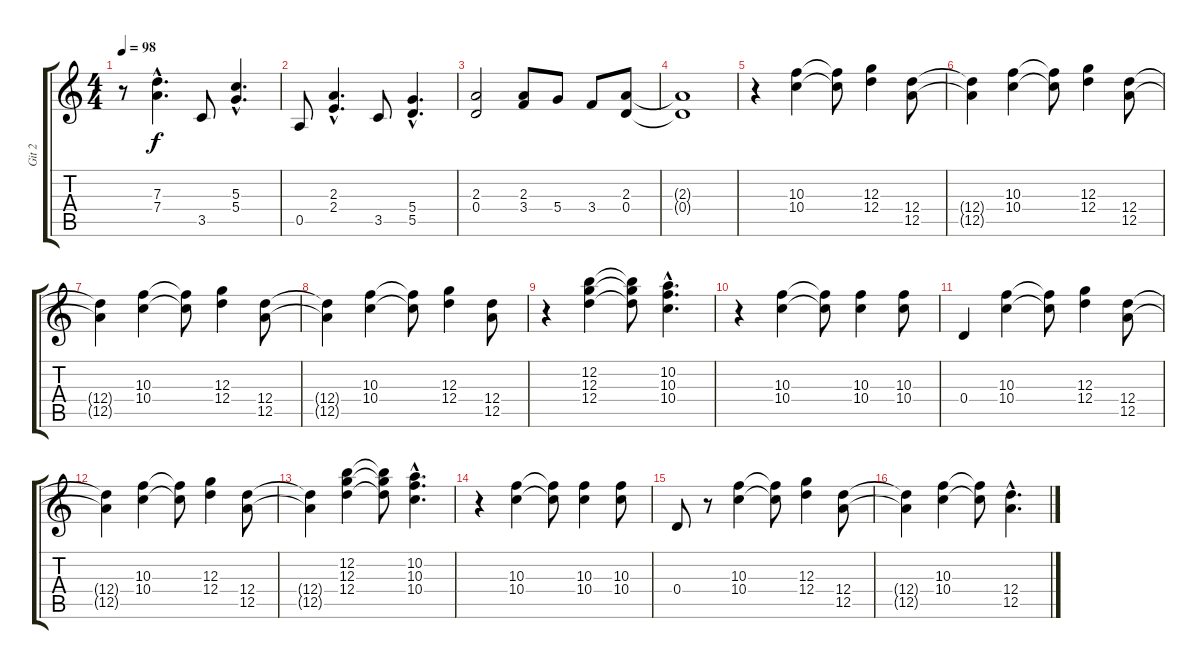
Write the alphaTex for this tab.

\track ("Git 2" "Git 2") {instrument overdrivenguitar}
\staff {score tabs}
\tuning (E4 B3 G3 D3 A2 E2) {hide}
\ts (4 4)
\tempo 98
\clef g2
\ks c
r.8{dy f} (7.3{hac} 7.4{hac}).4{d} 3.5.8 (5.3{hac} 5.4{hac}).4{d} |
0.5.8 (2.3{hac} 2.4{hac}).4{d} 3.5.8 (5.4{hac} 5.5{hac}).4{d} |
(2.3 0.4).2 (2.3 3.4).8 5.4.8 3.4.8 (2.3 0.4).8 |
(2.3{t} 0.4{t}).1 |
r.4 (10.3 10.4).4 (10.3{t} 10.4{t}).8 (12.3 12.4).4 (12.4 12.5).8 |
(12.4{t} 12.5{t}).4 (10.3 10.4).4 (10.3{t} 10.4{t}).8 (12.3 12.4).4 (12.4 12.5).8 |
(12.4{t} 12.5{t}).4 (10.3 10.4).4 (10.3{t} 10.4{t}).8 (12.3 12.4).4 (12.4 12.5).8 |
(12.4{t} 12.5{t}).4 (10.3 10.4).4 (10.3{t} 10.4{t}).8 (12.3 12.4).4 (12.4 12.5).8 |
r.4 (12.2 12.3 12.4).4 (12.2{t} 12.3{t} 12.4{t}).8 (10.2{hac} 10.3{hac} 10.4{hac}).4{d} |
r.4 (10.3 10.4).4 (10.3{t} 10.4{t}).8 (10.3 10.4).4 (10.3 10.4).8 |
0.4.4 (10.3 10.4).4 (10.3{t} 10.4{t}).8 (12.3 12.4).4 (12.4 12.5).8 |
(12.4{t} 12.5{t}).4 (10.3 10.4).4 (10.3{t} 10.4{t}).8 (12.3 12.4).4 (12.4 12.5).8 |
(12.4{t} 12.5{t}).4 (12.2 12.3 12.4).4 (12.2{t} 12.3{t} 12.4{t}).8 (10.2{hac} 10.3{hac} 10.4{hac}).4{d} |
r.4 (10.3 10.4).4 (10.3{t} 10.4{t}).8 (10.3 10.4).4 (10.3 10.4).8 |
0.4.8 r.8 (10.3 10.4).4 (10.3{t} 10.4{t}).8 (12.3 12.4).4 (12.4 12.5).8 |
(12.4{t} 12.5{t}).4 (10.3 10.4).4 (10.3{t} 10.4{t}).8 (12.4{hac} 12.5{hac}).4{d}
